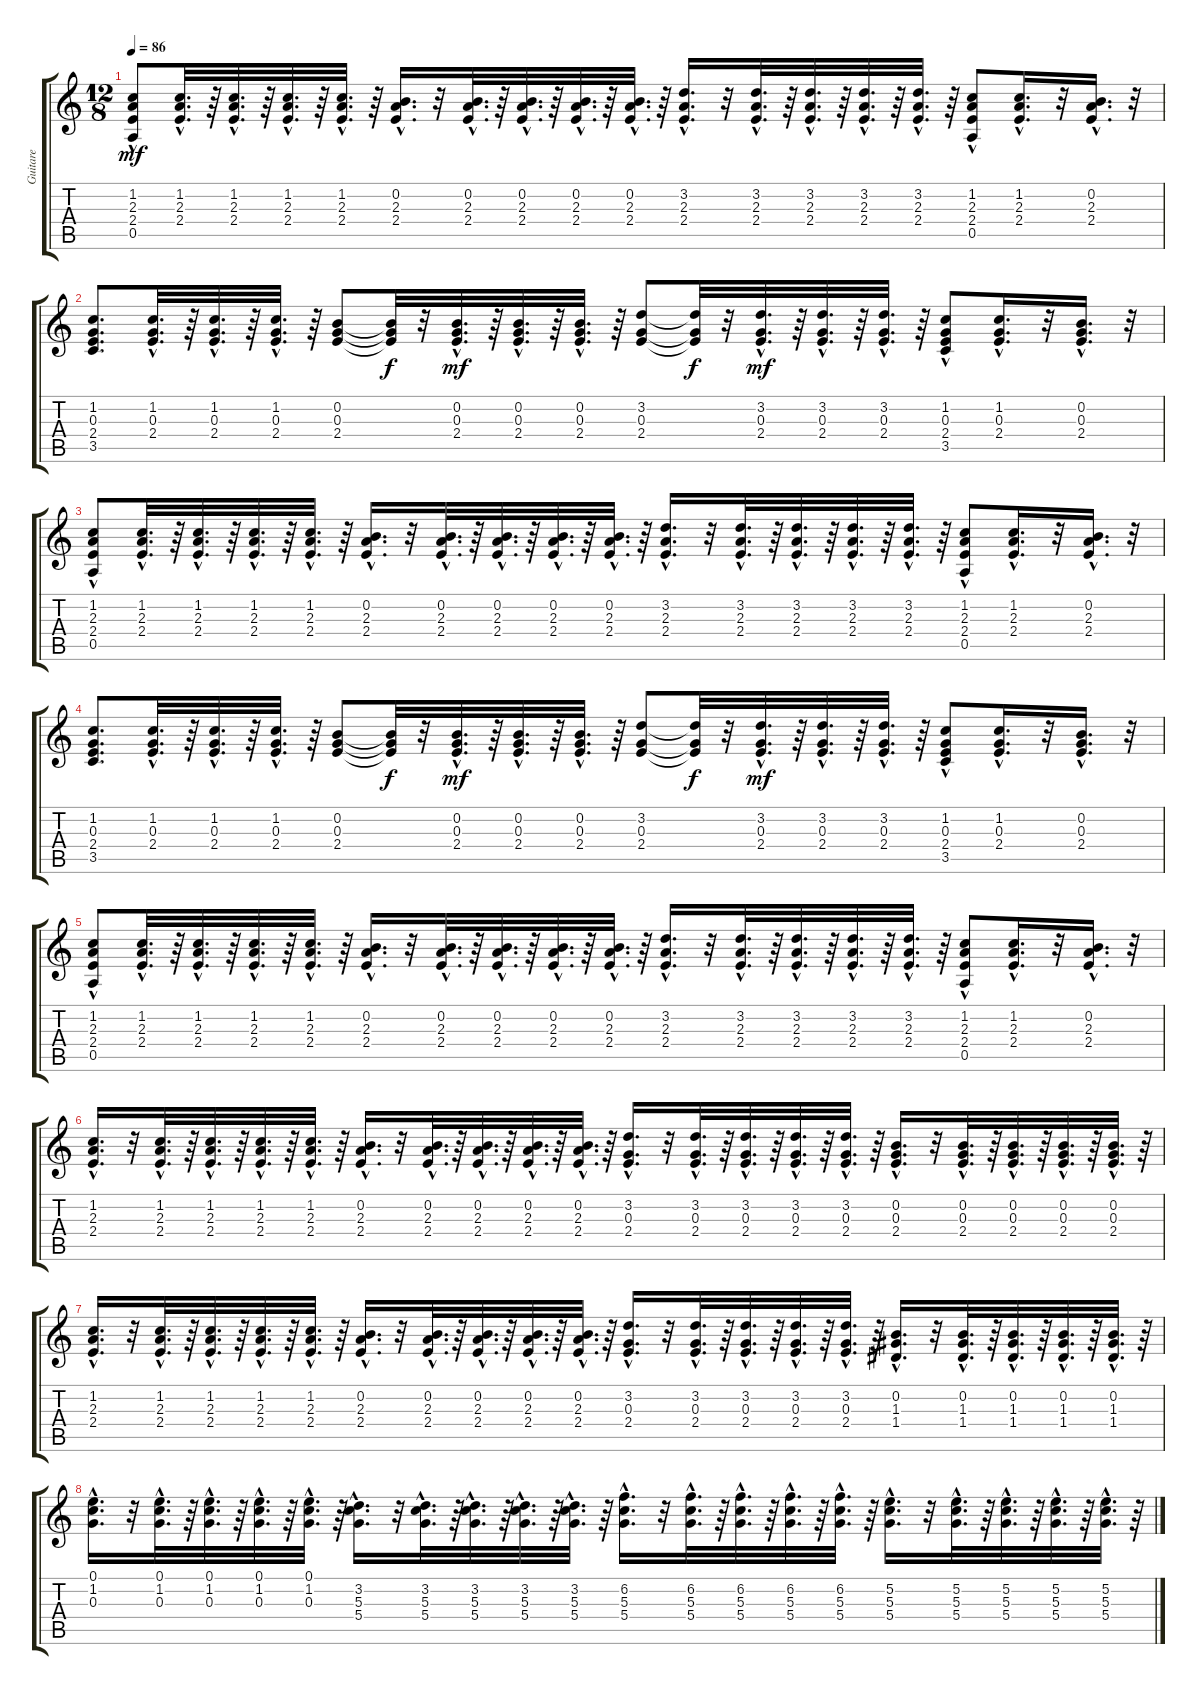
\track ("Guitare" "Guitare") {instrument acousticguitarnylon}
\staff {score tabs}
\tuning (E4 B3 G3 D3 A2 E2) {hide}
\ts (12 8)
\tempo 86
\clef g2
\ks c
(1.2{hac} 2.3{hac} 2.4{hac} 0.5).8{dy mf} (1.2{hac} 2.3{hac} 2.4{hac}).32{d} r.64 (1.2{hac} 2.3{hac} 2.4{hac}).32{d} r.64 (1.2{hac} 2.3{hac} 2.4{hac}).32{d} r.64 (1.2{hac} 2.3{hac} 2.4{hac}).32{d} r.64 (0.2{hac} 2.3{hac} 2.4{hac}).16{d} r.32 (0.2{hac} 2.3{hac} 2.4{hac}).32{d} r.64 (0.2{hac} 2.3{hac} 2.4{hac}).32{d} r.64 (0.2{hac} 2.3{hac} 2.4{hac}).32{d} r.64 (0.2{hac} 2.3{hac} 2.4{hac}).32{d} r.64 (3.2{hac} 2.3{hac} 2.4{hac}).16{d} r.32 (3.2{hac} 2.3{hac} 2.4{hac}).32{d} r.64 (3.2{hac} 2.3{hac} 2.4{hac}).32{d} r.64 (3.2{hac} 2.3{hac} 2.4{hac}).32{d} r.64 (3.2{hac} 2.3{hac} 2.4{hac}).32{d} r.64 (1.2{hac} 2.3{hac} 2.4{hac} 0.5).8 (1.2{hac} 2.3{hac} 2.4{hac}).16{d} r.32 (0.2{hac} 2.3{hac} 2.4{hac}).16{d} r.32 |
(1.2 0.3 2.4 3.5).8{d} (1.2{hac} 0.3{hac} 2.4{hac}).32{d} r.64 (1.2{hac} 0.3{hac} 2.4{hac}).32{d} r.64 (1.2{hac} 0.3{hac} 2.4{hac}).32{d} r.64 (0.2 0.3 2.4).8 (0.2{t} 0.3{t} 2.4{t}).32{dy f} r.32 (0.2{hac} 0.3{hac} 2.4{hac}).32{d dy mf} r.64 (0.2{hac} 0.3{hac} 2.4{hac}).32{d} r.64 (0.2{hac} 0.3{hac} 2.4{hac}).32{d} r.64 (3.2 0.3 2.4).8 (3.2{t} 0.3{t} 2.4{t}).32{dy f} r.32 (3.2{hac} 0.3{hac} 2.4{hac}).32{d dy mf} r.64 (3.2{hac} 0.3{hac} 2.4{hac}).32{d} r.64 (3.2{hac} 0.3{hac} 2.4{hac}).32{d} r.64 (1.2{hac} 0.3{hac} 2.4{hac} 3.5).8 (1.2{hac} 0.3{hac} 2.4{hac}).16{d} r.32 (0.2{hac} 0.3{hac} 2.4{hac}).16{d} r.32 |
(1.2{hac} 2.3{hac} 2.4{hac} 0.5).8 (1.2{hac} 2.3{hac} 2.4{hac}).32{d} r.64 (1.2{hac} 2.3{hac} 2.4{hac}).32{d} r.64 (1.2{hac} 2.3{hac} 2.4{hac}).32{d} r.64 (1.2{hac} 2.3{hac} 2.4{hac}).32{d} r.64 (0.2{hac} 2.3{hac} 2.4{hac}).16{d} r.32 (0.2{hac} 2.3{hac} 2.4{hac}).32{d} r.64 (0.2{hac} 2.3{hac} 2.4{hac}).32{d} r.64 (0.2{hac} 2.3{hac} 2.4{hac}).32{d} r.64 (0.2{hac} 2.3{hac} 2.4{hac}).32{d} r.64 (3.2{hac} 2.3{hac} 2.4{hac}).16{d} r.32 (3.2{hac} 2.3{hac} 2.4{hac}).32{d} r.64 (3.2{hac} 2.3{hac} 2.4{hac}).32{d} r.64 (3.2{hac} 2.3{hac} 2.4{hac}).32{d} r.64 (3.2{hac} 2.3{hac} 2.4{hac}).32{d} r.64 (1.2{hac} 2.3{hac} 2.4{hac} 0.5).8 (1.2{hac} 2.3{hac} 2.4{hac}).16{d} r.32 (0.2{hac} 2.3{hac} 2.4{hac}).16{d} r.32 |
(1.2 0.3 2.4 3.5).8{d} (1.2{hac} 0.3{hac} 2.4{hac}).32{d} r.64 (1.2{hac} 0.3{hac} 2.4{hac}).32{d} r.64 (1.2{hac} 0.3{hac} 2.4{hac}).32{d} r.64 (0.2 0.3 2.4).8 (0.2{t} 0.3{t} 2.4{t}).32{dy f} r.32 (0.2{hac} 0.3{hac} 2.4{hac}).32{d dy mf} r.64 (0.2{hac} 0.3{hac} 2.4{hac}).32{d} r.64 (0.2{hac} 0.3{hac} 2.4{hac}).32{d} r.64 (3.2 0.3 2.4).8 (3.2{t} 0.3{t} 2.4{t}).32{dy f} r.32 (3.2{hac} 0.3{hac} 2.4{hac}).32{d dy mf} r.64 (3.2{hac} 0.3{hac} 2.4{hac}).32{d} r.64 (3.2{hac} 0.3{hac} 2.4{hac}).32{d} r.64 (1.2{hac} 0.3{hac} 2.4{hac} 3.5).8 (1.2{hac} 0.3{hac} 2.4{hac}).16{d} r.32 (0.2{hac} 0.3{hac} 2.4{hac}).16{d} r.32 |
(1.2{hac} 2.3{hac} 2.4{hac} 0.5).8 (1.2{hac} 2.3{hac} 2.4{hac}).32{d} r.64 (1.2{hac} 2.3{hac} 2.4{hac}).32{d} r.64 (1.2{hac} 2.3{hac} 2.4{hac}).32{d} r.64 (1.2{hac} 2.3{hac} 2.4{hac}).32{d} r.64 (0.2{hac} 2.3{hac} 2.4{hac}).16{d} r.32 (0.2{hac} 2.3{hac} 2.4{hac}).32{d} r.64 (0.2{hac} 2.3{hac} 2.4{hac}).32{d} r.64 (0.2{hac} 2.3{hac} 2.4{hac}).32{d} r.64 (0.2{hac} 2.3{hac} 2.4{hac}).32{d} r.64 (3.2{hac} 2.3{hac} 2.4{hac}).16{d} r.32 (3.2{hac} 2.3{hac} 2.4{hac}).32{d} r.64 (3.2{hac} 2.3{hac} 2.4{hac}).32{d} r.64 (3.2{hac} 2.3{hac} 2.4{hac}).32{d} r.64 (3.2{hac} 2.3{hac} 2.4{hac}).32{d} r.64 (1.2{hac} 2.3{hac} 2.4{hac} 0.5).8 (1.2{hac} 2.3{hac} 2.4{hac}).16{d} r.32 (0.2{hac} 2.3{hac} 2.4{hac}).16{d} r.32 |
(1.2{hac} 2.3{hac} 2.4{hac}).16{d} r.32 (1.2{hac} 2.3{hac} 2.4{hac}).32{d} r.64 (1.2{hac} 2.3{hac} 2.4{hac}).32{d} r.64 (1.2{hac} 2.3{hac} 2.4{hac}).32{d} r.64 (1.2{hac} 2.3{hac} 2.4{hac}).32{d} r.64 (0.2{hac} 2.3{hac} 2.4{hac}).16{d} r.32 (0.2{hac} 2.3{hac} 2.4{hac}).32{d} r.64 (0.2{hac} 2.3{hac} 2.4{hac}).32{d} r.64 (0.2{hac} 2.3{hac} 2.4{hac}).32{d} r.64 (0.2{hac} 2.3{hac} 2.4{hac}).32{d} r.64 (3.2{hac} 0.3{hac} 2.4{hac}).16{d} r.32 (3.2{hac} 0.3{hac} 2.4{hac}).32{d} r.64 (3.2{hac} 0.3{hac} 2.4{hac}).32{d} r.64 (3.2{hac} 0.3{hac} 2.4{hac}).32{d} r.64 (3.2{hac} 0.3{hac} 2.4{hac}).32{d} r.64 (0.2{hac} 0.3{hac} 2.4{hac}).16{d} r.32 (0.2{hac} 0.3{hac} 2.4{hac}).32{d} r.64 (0.2{hac} 0.3{hac} 2.4{hac}).32{d} r.64 (0.2{hac} 0.3{hac} 2.4{hac}).32{d} r.64 (0.2{hac} 0.3{hac} 2.4{hac}).32{d} r.64 |
(1.2{hac} 2.3{hac} 2.4{hac}).16{d} r.32 (1.2{hac} 2.3{hac} 2.4{hac}).32{d} r.64 (1.2{hac} 2.3{hac} 2.4{hac}).32{d} r.64 (1.2{hac} 2.3{hac} 2.4{hac}).32{d} r.64 (1.2{hac} 2.3{hac} 2.4{hac}).32{d} r.64 (0.2{hac} 2.3{hac} 2.4{hac}).16{d} r.32 (0.2{hac} 2.3{hac} 2.4{hac}).32{d} r.64 (0.2{hac} 2.3{hac} 2.4{hac}).32{d} r.64 (0.2{hac} 2.3{hac} 2.4{hac}).32{d} r.64 (0.2{hac} 2.3{hac} 2.4{hac}).32{d} r.64 (3.2{hac} 0.3{hac} 2.4{hac}).16{d} r.32 (3.2{hac} 0.3{hac} 2.4{hac}).32{d} r.64 (3.2{hac} 0.3{hac} 2.4{hac}).32{d} r.64 (3.2{hac} 0.3{hac} 2.4{hac}).32{d} r.64 (3.2{hac} 0.3{hac} 2.4{hac}).32{d} r.64 (0.2{hac} 1.3{hac} 1.4{hac}).16{d} r.32 (0.2{hac} 1.3{hac} 1.4{hac}).32{d} r.64 (0.2{hac} 1.3{hac} 1.4{hac}).32{d} r.64 (0.2{hac} 1.3{hac} 1.4{hac}).32{d} r.64 (0.2{hac} 1.3{hac} 1.4{hac}).32{d} r.64 |
(0.1{hac} 1.2{hac} 0.3{hac}).16{d} r.32 (0.1{hac} 1.2{hac} 0.3{hac}).32{d} r.64 (0.1{hac} 1.2{hac} 0.3{hac}).32{d} r.64 (0.1{hac} 1.2{hac} 0.3{hac}).32{d} r.64 (0.1{hac} 1.2{hac} 0.3{hac}).32{d} r.64 (3.2{hac} 5.3{hac} 5.4{hac}).16{d} r.32 (3.2{hac} 5.3{hac} 5.4{hac}).32{d} r.64 (3.2{hac} 5.3{hac} 5.4{hac}).32{d} r.64 (3.2{hac} 5.3{hac} 5.4{hac}).32{d} r.64 (3.2{hac} 5.3{hac} 5.4{hac}).32{d} r.64 (6.2{hac} 5.3{hac} 5.4{hac}).16{d} r.32 (6.2{hac} 5.3{hac} 5.4{hac}).32{d} r.64 (6.2{hac} 5.3{hac} 5.4{hac}).32{d} r.64 (6.2{hac} 5.3{hac} 5.4{hac}).32{d} r.64 (6.2{hac} 5.3{hac} 5.4{hac}).32{d} r.64 (5.2{hac} 5.3{hac} 5.4{hac}).16{d} r.32 (5.2{hac} 5.3{hac} 5.4{hac}).32{d} r.64 (5.2{hac} 5.3{hac} 5.4{hac}).32{d} r.64 (5.2{hac} 5.3{hac} 5.4{hac}).32{d} r.64 (5.2{hac} 5.3{hac} 5.4{hac}).32{d} r.64
